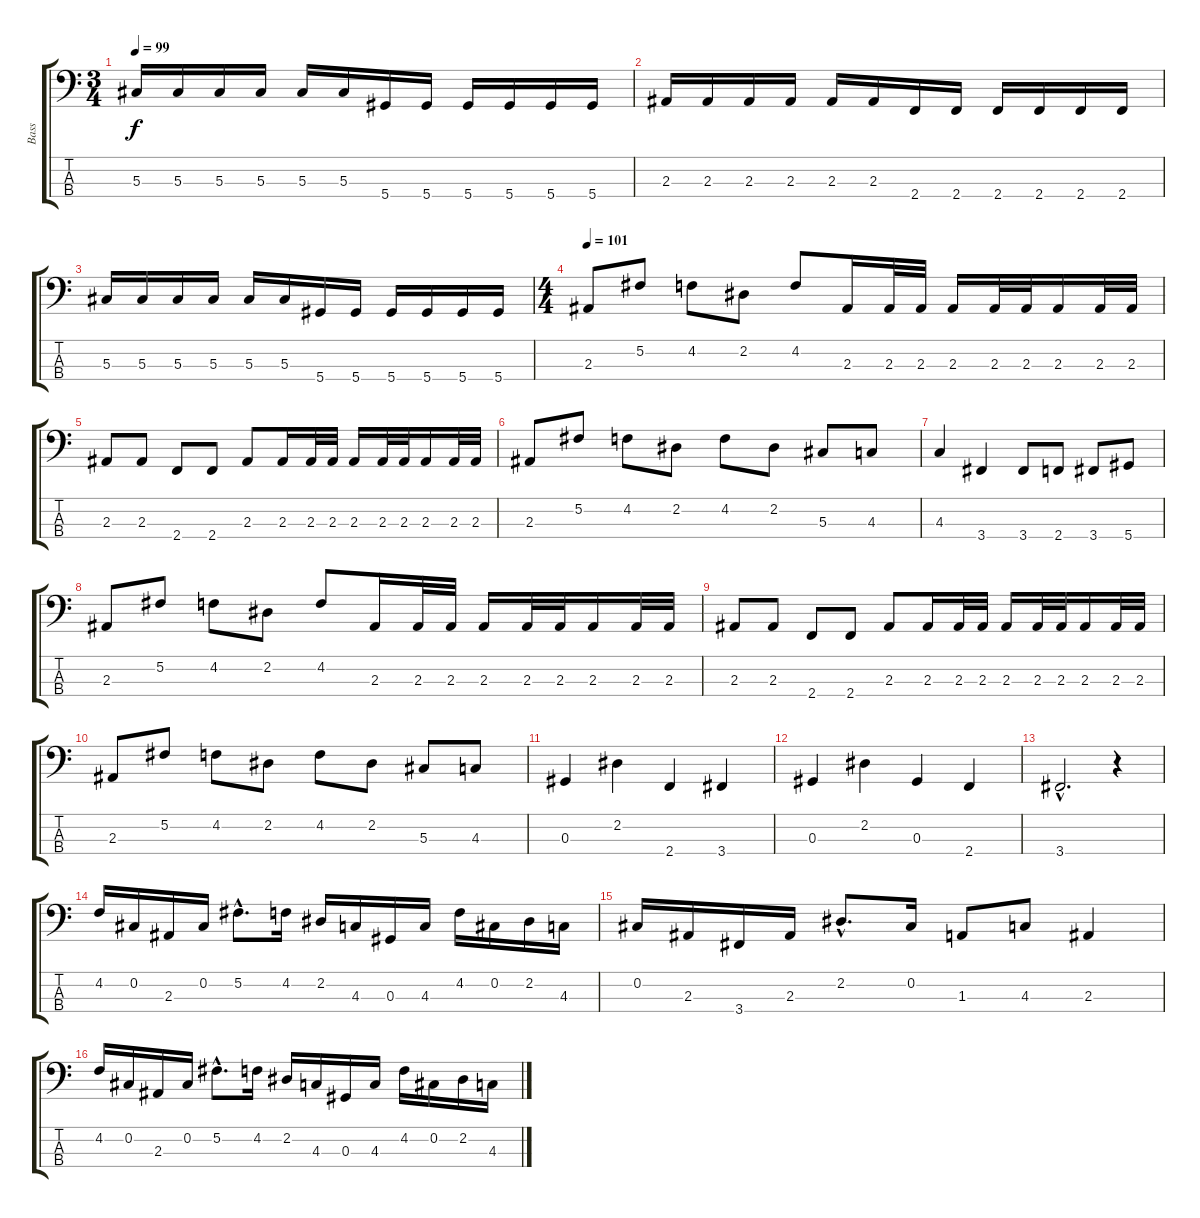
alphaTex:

\track ("Bass" "Bass") {instrument electricbasspick}
\staff {score tabs}
\tuning (Gb2 Db2 Ab1 Eb1) {hide}
\ts (3 4)
\tempo 99
\clef f4
\ks c
5.3.16{dy f} 5.3.16 5.3.16 5.3.16 5.3.16 5.3.16 5.4.16 5.4.16 5.4.16 5.4.16 5.4.16 5.4.16 |
2.3.16 2.3.16 2.3.16 2.3.16 2.3.16 2.3.16 2.4.16 2.4.16 2.4.16 2.4.16 2.4.16 2.4.16 |
5.3.16 5.3.16 5.3.16 5.3.16 5.3.16 5.3.16 5.4.16 5.4.16 5.4.16 5.4.16 5.4.16 5.4.16 |
\ts (4 4)
\tempo 101
2.3.8 5.2.8 4.2.8 2.2.8 4.2.8 2.3.16 2.3.32 2.3.32 2.3.16 2.3.32 2.3.32 2.3.16 2.3.32 2.3.32 |
2.3.8 2.3.8 2.4.8 2.4.8 2.3.8 2.3.16 2.3.32 2.3.32 2.3.16 2.3.32 2.3.32 2.3.16 2.3.32 2.3.32 |
2.3.8 5.2.8 4.2.8 2.2.8 4.2.8 2.2.8 5.3.8 4.3.8 |
4.3.4 3.4.4 3.4.8 2.4.8 3.4.8 5.4.8 |
2.3.8 5.2.8 4.2.8 2.2.8 4.2.8 2.3.16 2.3.32 2.3.32 2.3.16 2.3.32 2.3.32 2.3.16 2.3.32 2.3.32 |
2.3.8 2.3.8 2.4.8 2.4.8 2.3.8 2.3.16 2.3.32 2.3.32 2.3.16 2.3.32 2.3.32 2.3.16 2.3.32 2.3.32 |
2.3.8 5.2.8 4.2.8 2.2.8 4.2.8 2.2.8 5.3.8 4.3.8 |
0.3.4 2.2.4 2.4.4 3.4.4 |
0.3.4 2.2.4 0.3.4 2.4.4 |
3.4{hac}.2{d} r.4 |
4.2.16 0.2.16 2.3.16 0.2.16 5.2{hac}.8{d} 4.2.16 2.2.16 4.3.16 0.3.16 4.3.16 4.2.16 0.2.16 2.2.16 4.3.16 |
0.2.16 2.3.16 3.4.16 2.3.16 2.2{hac}.8{d} 0.2.16 1.3.8 4.3.8 2.3.4 |
4.2.16 0.2.16 2.3.16 0.2.16 5.2{hac}.8{d} 4.2.16 2.2.16 4.3.16 0.3.16 4.3.16 4.2.16 0.2.16 2.2.16 4.3.16
